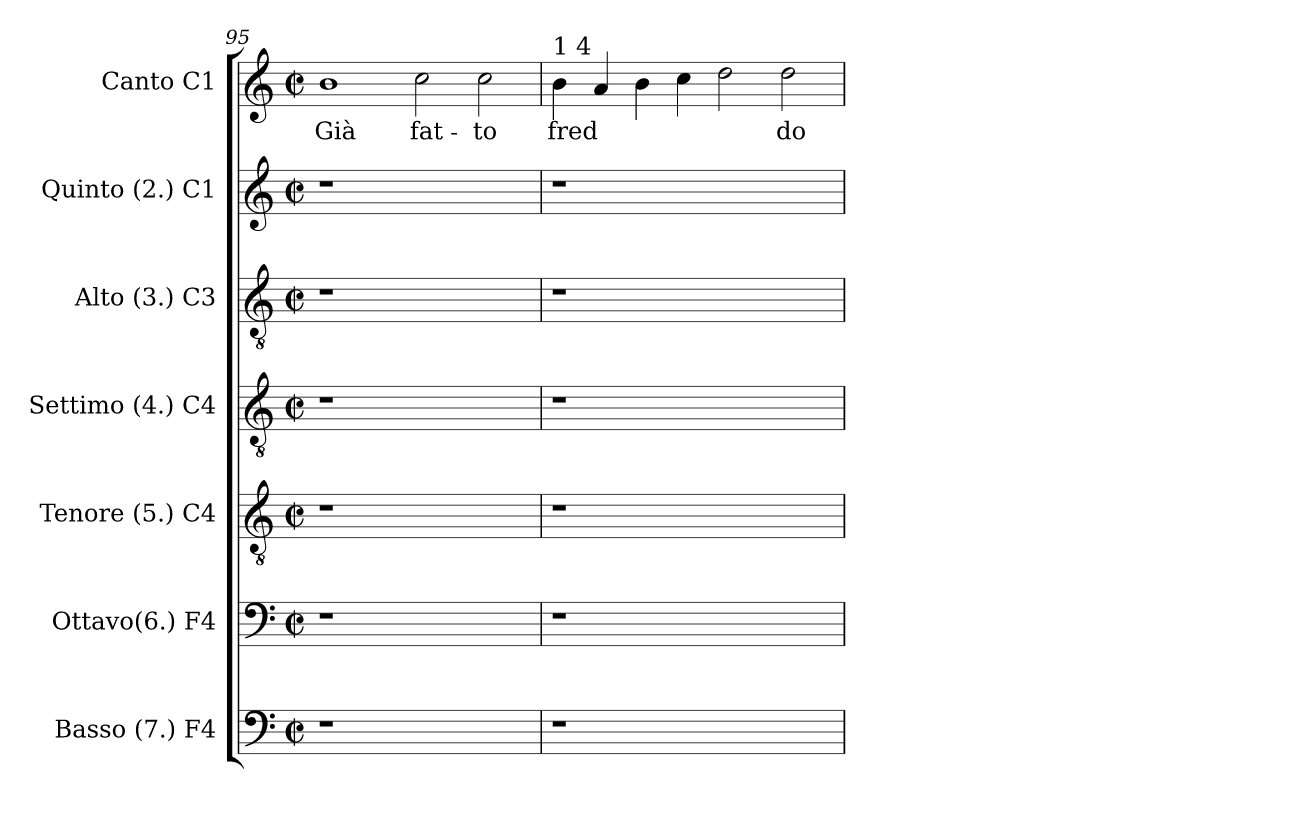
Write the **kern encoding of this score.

**kern	**kern	**kern	**kern	**kern	**kern	**kern	**text
*part7	*part6	*part5	*part4	*part3	*part2	*part1	*part1
*staff7	*staff6	*staff5	*staff4	*staff3	*staff2	*staff1	*staff1
*I"Basso (7.)  F4	*I"Ottavo(6.)  F4	*I"Tenore (5.)  C4	*I"Settimo (4.)  C4	*I"Alto (3.)  C3	*I"Quinto (2.)  C1	*I"Canto  C1	*
*	*	*I'T	*	*I'A	*	*I'C	*
*clefF4	*clefF4	*clefGv2	*clefGv2	*clefGv2	*clefG2	*clefG2	*
*k[]	*k[]	*k[]	*k[]	*k[]	*k[]	*k[]	*
*C:	*C:	*C:	*C:	*C:	*C:	*C:	*
*M2/2	*M2/2	*M2/2	*M2/2	*M2/2	*M2/2	*M2/2	*
*met(c|)	*met(c|)	*met(c|)	*met(c|)	*met(c|)	*met(c|)	*met(c|)	*
=95	=95	=95	=95	=95	=95	=95	=95
!	!	!	!	!	!	!	!LO:LY:b:cj
1r	1r	1r	1r	1r	1r	1b	Già
!	!	!	!	!	!	!	!LO:LY:b:cj
1ryy	1ryy	1ryy	1ryy	1ryy	1ryy	2cc\	fat-
!	!	!	!	!	!	!	!LO:LY:b:cj
.	.	.	.	.	.	2cc\	-to
!!LO:LB:g=z
=96	=96	=96	=96	=96	=96	=96	=96
!	!	!	!	!	!	!LO:TX:a:t=1 4	!
!	!	!	!	!	!	!	!LO:LY:b:cj
1r	1r	1r	1r	1r	1r	4b\	fred-
!	!	!	!	!	!	!	!LO:LY:b:cj
.	.	.	.	.	.	4a/	--
!	!	!	!	!	!	!	!LO:LY:b:cj
.	.	.	.	.	.	4b\	--
!	!	!	!	!	!	!	!LO:LY:b:cj
.	.	.	.	.	.	4cc\	--
!	!	!	!	!	!	!	!LO:LY:b:cj
1ryy	1ryy	1ryy	1ryy	1ryy	1ryy	2dd\	--
!	!	!	!	!	!	!	!LO:LY:b:cj
.	.	.	.	.	.	2dd\	-do
=	=	=	=	=	=	=	=
*-	*-	*-	*-	*-	*-	*-	*-
